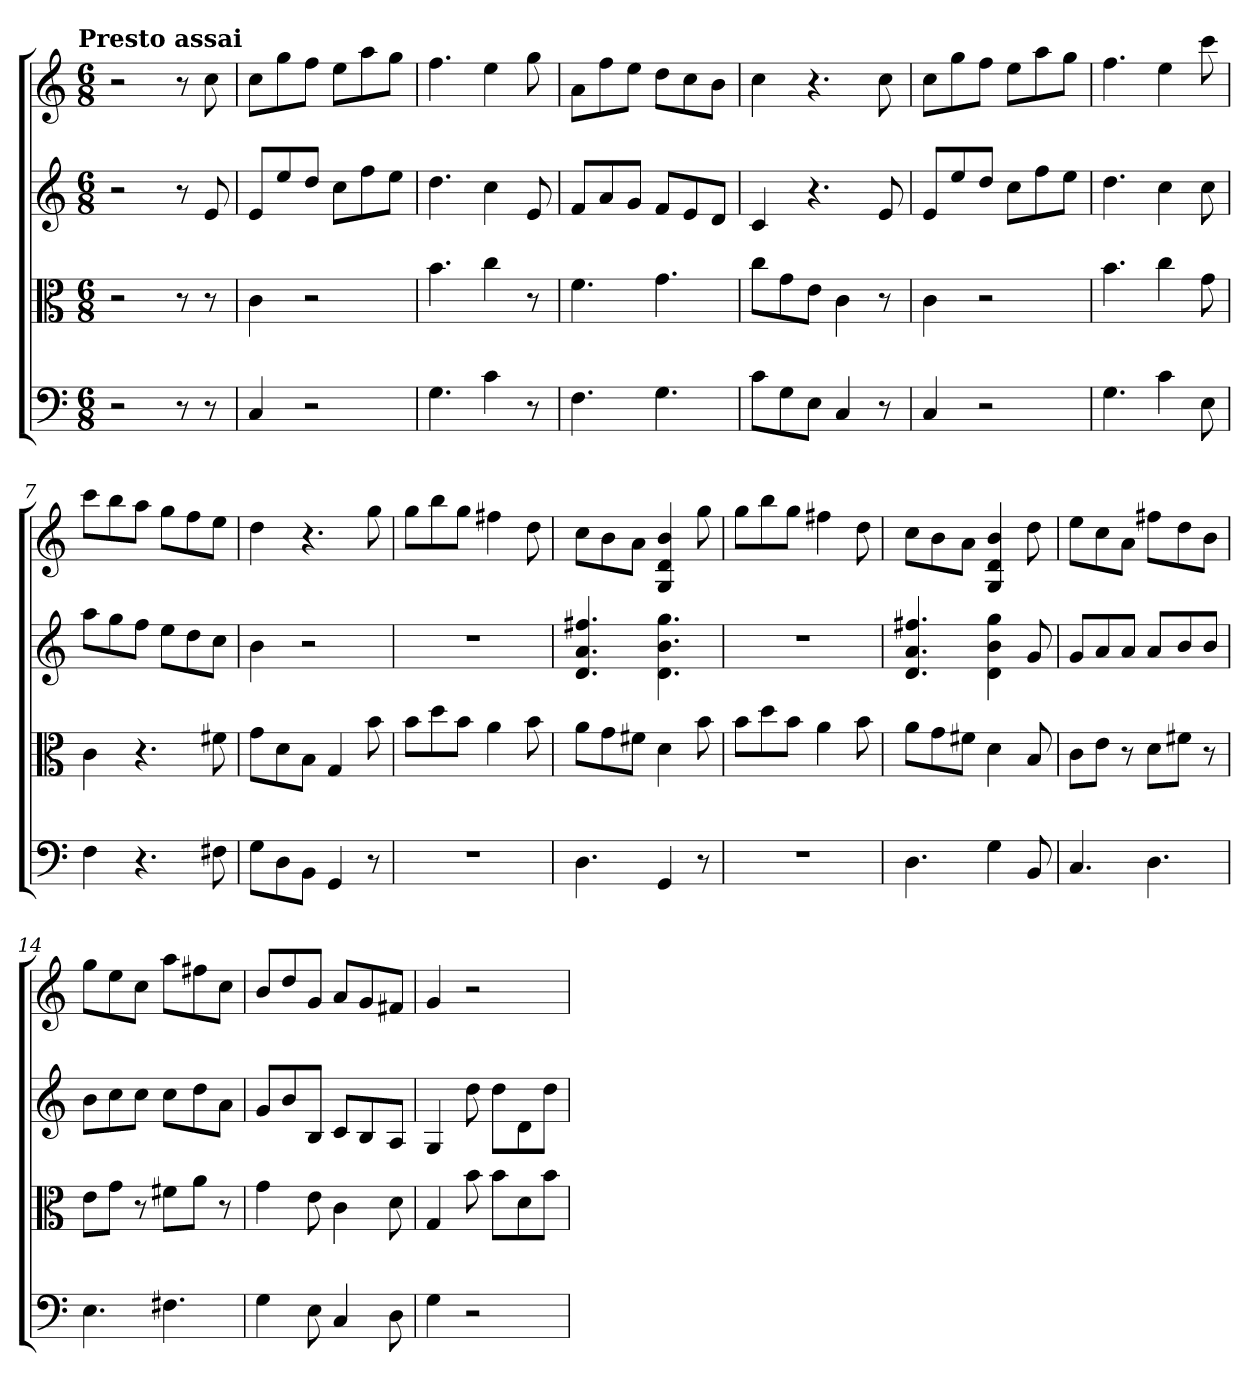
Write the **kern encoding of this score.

**kern	**kern	**kern	**kern
*part4	*part3	*part2	*part1
*staff4	*staff3	*staff2	*staff1
*clefF4	*clefC3	*clefG2	*clefG2
*k[]	*k[]	*k[]	*k[]
*C:	*C:	*C:	*C:
!!LO:TX:omd:t=Presto assai
*M6/8	*M6/8	*M6/8	*M6/8
*MM184	*MM184	*MM184	*MM184
=	=	=	=
2r	2r	2r	2r
8r	8r	8r	8r
8r	8r	8e	8cc
=1	=1	=1	=1
4C	4c	8e/L	8cc\L
.	.	8ee/	8gg\
2r	2r	8dd/J	8ff\J
.	.	8cc\L	8ee\L
.	.	8ff\	8aa\
.	.	8ee\J	8gg\J
=2	=2	=2	=2
4.G	4.b	4.dd	4.ff
4c	4cc	4cc	4ee
8r	8r	8e	8gg
=3	=3	=3	=3
4.F	4.f	8f/L	8a\L
.	.	8a/	8ff\
.	.	8g/J	8ee\J
4.G	4.g	8f/L	8dd\L
.	.	8e/	8cc\
.	.	8d/J	8b\J
=4	=4	=4	=4
8c\L	8cc\L	4c	4cc
8G\	8g\	.	.
8E\J	8e\J	4.r	4.r
4C	4c	.	.
8r	8r	8e	8cc
=5	=5	=5	=5
4C	4c	8e/L	8cc\L
.	.	8ee/	8gg\
2r	2r	8dd/J	8ff\J
.	.	8cc\L	8ee\L
.	.	8ff\	8aa\
.	.	8ee\J	8gg\J
=6	=6	=6	=6
4.G	4.b	4.dd	4.ff
4c	4cc	4cc	4ee
8E	8g	8cc	8ccc
=7	=7	=7	=7
4F	4c	8aa\L	8ccc\L
.	.	8gg\	8bb\
4.r	4.r	8ff\J	8aa\J
.	.	8ee\L	8gg\L
.	.	8dd\	8ff\
8F#X	8f#X	8cc\J	8ee\J
=8	=8	=8	=8
8G\L	8g\L	4b	4dd
8D\	8d\	.	.
8BB\J	8B\J	2r	4.r
4GG	4G	.	.
8r	8b	.	8gg
=9	=9	=9	=9
2.r	8b\L	2.r	8gg\L
.	8dd\	.	8bb\
.	8b\J	.	8gg\J
.	4a	.	4ff#X
.	8b	.	8dd
=10	=10	=10	=10
4.D	8a\L	4.d 4.a 4.ff#X	8cc\L
.	8g\	.	8b\
.	8f#X\J	.	8a\J
4GG	4d	4.d 4.b 4.gg	4G 4d 4b
8r	8b	.	8gg
=11	=11	=11	=11
2.r	8b\L	2.r	8gg\L
.	8dd\	.	8bb\
.	8b\J	.	8gg\J
.	4a	.	4ff#X
.	8b	.	8dd
=12	=12	=12	=12
4.D	8a\L	4.d 4.a 4.ff#X	8cc\L
.	8g\	.	8b\
.	8f#X\J	.	8a\J
4G	4d	4d 4b 4gg	4G 4d 4b
8BB	8B	8g	8dd
=13	=13	=13	=13
4.C	8c\L	8g/L	8ee\L
.	8e\J	8a/	8cc\
.	8r	8a/J	8a\J
4.D	8d\L	8a/L	8ff#X\L
.	8f#X\J	8b/	8dd\
.	8r	8b/J	8b\J
=14	=14	=14	=14
4.E	8e\L	8b\L	8gg\L
.	8g\J	8cc\	8ee\
.	8r	8cc\J	8cc\J
4.F#X	8f#X\L	8cc\L	8aa\L
.	8a\J	8dd\	8ff#X\
.	8r	8a\J	8cc\J
=15	=15	=15	=15
4G	4g	8g/L	8b/L
.	.	8b/	8dd/
8E	8e	8B/J	8g/J
4C	4c	8c/L	8a/L
.	.	8B/	8g/
8D	8d	8A/J	8f#X/J
=16	=16	=16	=16
4G	4G	4G	4g
2r	8b	8dd	2r
.	8b\L	8dd\L	.
.	8d\	8d\	.
.	8b\J	8dd\J	.
=	=	=	=
*-	*-	*-	*-
